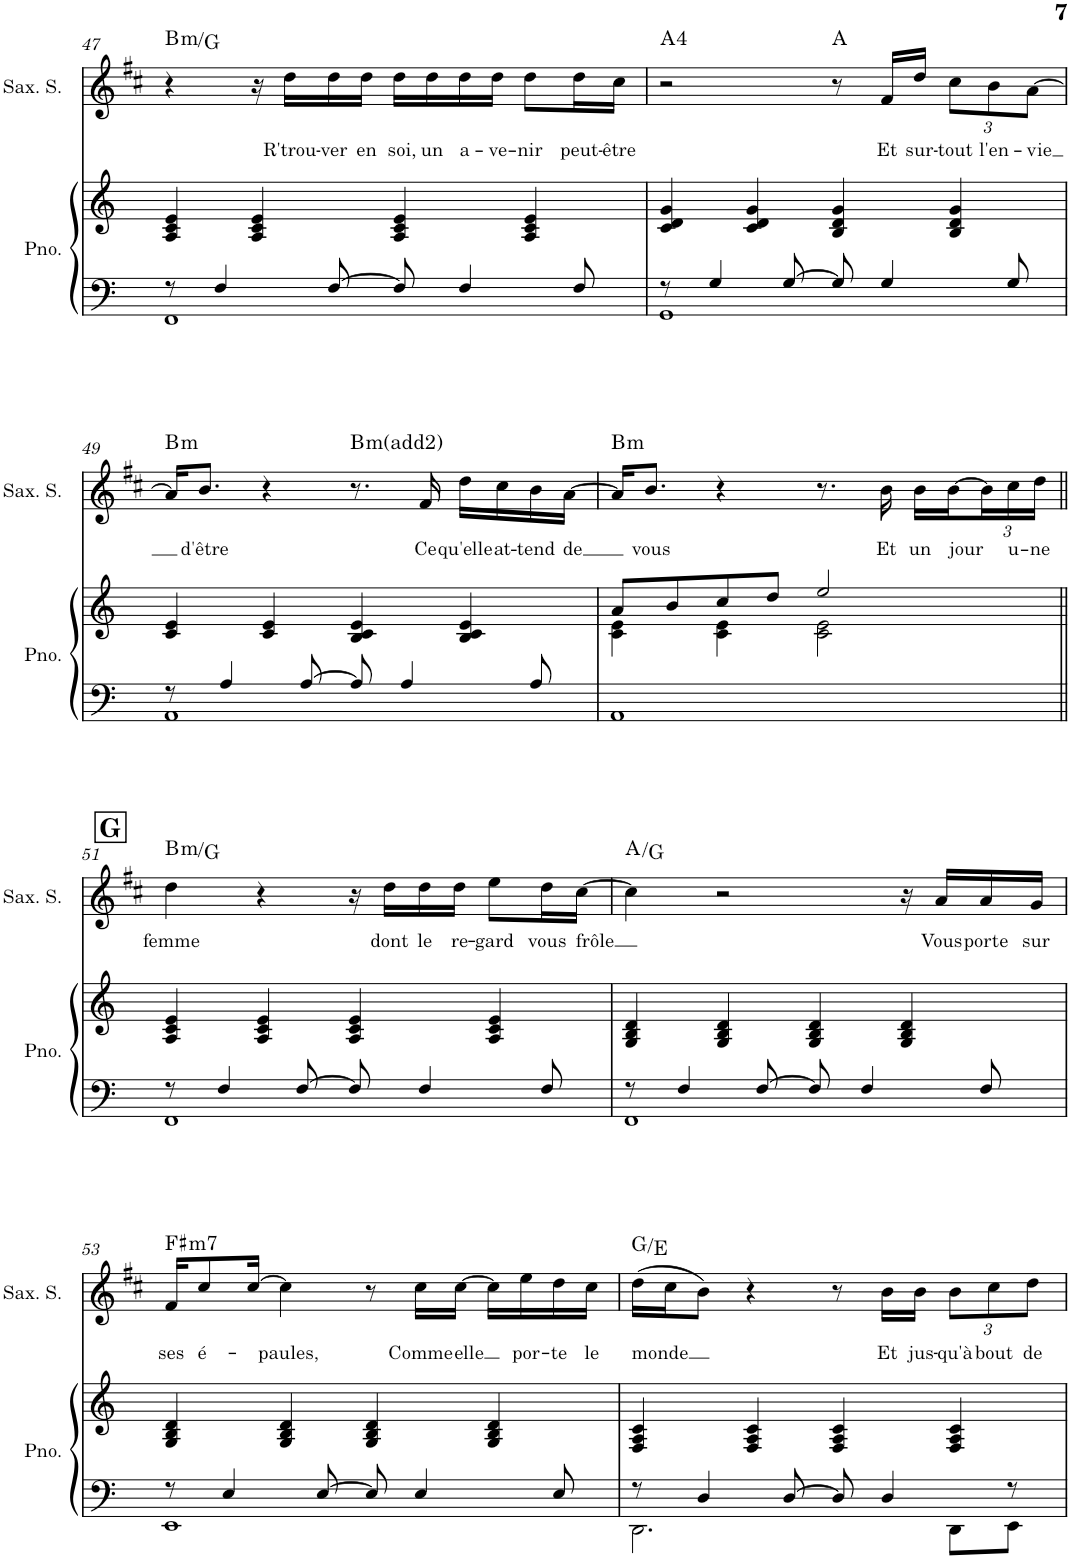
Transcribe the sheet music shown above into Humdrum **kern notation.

**kern	**kern	**kern	**text	**harte
*part2	*part2	*part1	*part1	*part1
*staff3	*staff2	*staff1	*staff1	*
*I"Piano	*	*I"Saxophone soprano	*	*
*I'Pno.	*	*I'Sax. S.	*	*
*clefG2	*clefG2	*clefG2	*	*
*	*	*Trd1c2	*	*
*k[]	*k[]	*k[f#c#]	*	*
*M4/4	*M4/4	*M4/4	*	*
=46	=46	=46	=46	=46
*^	*	*	*	*
8r	2.DD\	4F/ 4A/ 4c/	8b\]	.	G:maj/6
4D/	.	.	8r	.	.
.	.	4F/ 4A/ 4c/	4r	.	.
[8D/	.	.	.	.	.
8D/]	.	4F/ 4A/ 4c/	2r	.	.
4D/	.	.	.	.	.
.	8DD\L	4F/ 4A/ 4c/	.	.	.
8r	8EE\J	.	.	.	.
!!LO:PB:g=z
=47	=47	=47	=47	=47	=47
!	!	!	!	!	!LO:H:kt=m
8r	1FF	4A/ 4c/ 4e/	4r	.	B:min/b6
4F/	.	.	.	.	.
.	.	4A/ 4c/ 4e/	16r	.	.
!	!	!	!	!LO:LY:b	!
.	.	.	16dd\LL	R'trou-	.
!	!	!	!	!LO:LY:b	!
[8F/	.	.	16dd\	-ver	.
!	!	!	!	!LO:LY:b	!
.	.	.	16dd\JJ	en	.
!	!	!	!	!LO:LY:b	!
8F/]	.	4A/ 4c/ 4e/	16dd\LL	soi,	.
!	!	!	!	!LO:LY:b	!
.	.	.	16dd\	un	.
!	!	!	!	!LO:LY:b	!
4F/	.	.	16dd\	a-	.
!	!	!	!	!LO:LY:b	!
.	.	.	16dd\JJ	-ve-	.
!	!	!	!	!LO:LY:b	!
.	.	4A/ 4c/ 4e/	8dd\L	-nir	.
!	!	!	!	!LO:LY:b	!
8F/	.	.	16dd\L	-peut-	.
!	!	!	!	!LO:LY:b	!
.	.	.	16cc#\JJ	-être	.
=48	=48	=48	=48	=48	=48
8r	1GG	4c/ 4d/ 4g/	2r	.	A:maj(4)
4G/	.	.	.	.	.
.	.	4c/ 4d/ 4g/	.	.	.
[8G/	.	.	.	.	.
8G/]	.	4B/ 4d/ 4g/	8r	.	A:maj
!	!	!	!	!LO:LY:b	!
4G/	.	.	16f#/LL	Et	.
!	!	!	!	!LO:LY:b	!
.	.	.	16dd/JJ	sur-	.
*	*	*	*Xbrackettup	*	*
!	!	!	!	!LO:LY:b	!
.	.	4B/ 4d/ 4g/	12cc#\L	-tout	.
!	!	!	!	!LO:LY:b	!
.	.	.	12b\	l'en-	.
8G/	.	.	.	.	.
!	!	!	!	!LO:LY:b	!
.	.	.	[12a\J	-vie	.
!!LO:LB:g=z
=49	=49	=49	=49	=49	=49
!	!	!	!	!	!LO:H:kt=m
8r	1AA	4c/ 4e/	16a/KL]	.	B:min
!	!	!	!	!LO:LY:b	!
.	.	.	8.b/J	d'être	.
4A/	.	.	.	.	.
.	.	4c/ 4e/	4r	.	.
[8A/	.	.	.	.	.
!	!	!	!	!	!LO:H:kt=m
8A/]	.	4B/ 4c/ 4e/	8.r	.	B:min(2)
4A/	.	.	.	.	.
!	!	!	!	!LO:LY:b	!
.	.	.	16f#/	Ce	.
!	!	!	!	!LO:LY:b	!
.	.	4B/ 4c/ 4e/	16dd\LL	qu'elle	.
!	!	!	!	!LO:LY:b	!
.	.	.	16cc#\	at-	.
!	!	!	!	!LO:LY:b	!
8A/	.	.	16b\	-tend	.
!	!	!	!	!LO:LY:b	!
.	.	.	[16a\JJ	-de	.
*v	*v	*	*	*	*
=50	=50	=50	=50	=50
*	*^	*	*	*
!	!	!	!	!	!LO:H:kt=m
1AA	8a/L	4c\ 4e\	16a/KL]	.	B:min
!	!	!	!	!LO:LY:b	!
.	.	.	8.b/J	vous	.
.	8b/	.	.	.	.
.	8cc/	4c\ 4e\	4r	.	.
.	8dd/J	.	.	.	.
.	2ee/	2c\ 2e\	8.r	.	.
!	!	!	!	!LO:LY:b	!
.	.	.	16b\	Et	.
!	!	!	!	!LO:LY:b	!
.	.	.	16b\LL	un	.
!	!	!	!	!LO:LY:b	!
.	.	.	[16b\	jour	.
.	.	.	24b\]	.	.
!	!	!	!	!LO:LY:b	!
.	.	.	24cc#\	u-	.
!	!	!	!	!LO:LY:b	!
.	.	.	24dd\JJ	-ne	.
*	*v	*v	*	*	*
!!LO:LB:g=z
!!LO:REH:place=s1:a:B:cj:fs=14:t=G
=51||	=51||	=51||	=51||	=51||
*^	*	*	*	*
!	!	!	!	!LO:LY:b	!LO:H:kt=m
8r	1FF	4A/ 4c/ 4e/	4dd\	femme	B:min/b6
4F/	.	.	.	.	.
.	.	4A/ 4c/ 4e/	4r	.	.
[8F/	.	.	.	.	.
8F/]	.	4A/ 4c/ 4e/	16r	.	.
!	!	!	!	!LO:LY:b	!
.	.	.	16dd\LL	dont	.
!	!	!	!	!LO:LY:b	!
4F/	.	.	16dd\	le	.
!	!	!	!	!LO:LY:b	!
.	.	.	16dd\JJ	re-	.
!	!	!	!	!LO:LY:b	!
.	.	4A/ 4c/ 4e/	8ee\L	-gard	.
!	!	!	!	!LO:LY:b	!
8F/	.	.	16dd\L	vous	.
!	!	!	!	!LO:LY:b	!
.	.	.	[16cc#\JJ	frôle	.
=52	=52	=52	=52	=52	=52
8r	1FF	4G/ 4B/ 4d/	4cc#\]	.	A:maj/b7
4F/	.	.	.	.	.
.	.	4G/ 4B/ 4d/	2r	.	.
[8F/	.	.	.	.	.
8F/]	.	4G/ 4B/ 4d/	.	.	.
4F/	.	.	.	.	.
.	.	4G/ 4B/ 4d/	16r	.	.
!	!	!	!	!LO:LY:b	!
.	.	.	16a/LL	Vous	.
!	!	!	!	!LO:LY:b	!
8F/	.	.	16a/	porte	.
!	!	!	!	!LO:LY:b	!
.	.	.	16g/JJ	sur	.
!!LO:LB:g=z
=53	=53	=53	=53	=53	=53
!	!	!	!	!LO:LY:b	!LO:H:kt=m7
8r	1EE	4G/ 4B/ 4d/	16f#/KL	ses	F#:min7
!	!	!	!	!LO:LY:b	!
.	.	.	8cc#/	é-	.
4E/	.	.	.	.	.
.	.	.	[16cc#/Jk	.	.
!	!	!	!	!LO:LY:b	!
.	.	4G/ 4B/ 4d/	4cc#\]	-paules,	.
[8E/	.	.	.	.	.
8E/]	.	4G/ 4B/ 4d/	8r	.	.
!	!	!	!	!LO:LY:b	!
4E/	.	.	16cc#\LL	Comme	.
!	!	!	!	!LO:LY:b	!
.	.	.	[16cc#\JJ	elle	.
.	.	4G/ 4B/ 4d/	16cc#\LL]	.	.
!	!	!	!	!LO:LY:b	!
.	.	.	16ee\	por-	.
!	!	!	!	!LO:LY:b	!
8E/	.	.	16dd\	-te	.
!	!	!	!	!LO:LY:b	!
.	.	.	16cc#\JJ	le	.
*v	*v	*	*	*	*
=	=	=	=	=
*-	*-	*-	*-	*-
